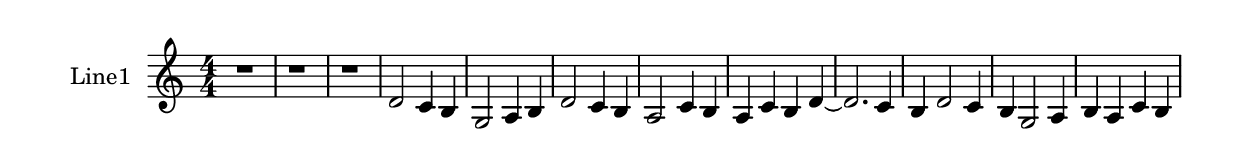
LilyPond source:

% 2016-09-02 23:18

\version "2.18.2"
\language "english"

\header {}

\layout {}

\paper {}

\score {
    \new Score <<
        \context Staff = "line1" {
            \set Staff.instrumentName = \markup { Line1 }
            \set Staff.shortInstrumentName = \markup { Line1 }
            {
                \numericTimeSignature
                \time 4/4
                \bar "||"
                \accidentalStyle modern-cautionary
                r1
                r1
                r1
                d'2
                c'4
                b4
                g2
                a4
                b4
                d'2
                c'4
                b4
                a2
                c'4
                b4
                a4
                c'4
                b4
                d'4 ~
                d'2.
                c'4
                b4
                d'2
                c'4
                b4
                g2
                a4
                b4
                a4
                c'4
                b4
            }
        }
    >>
}